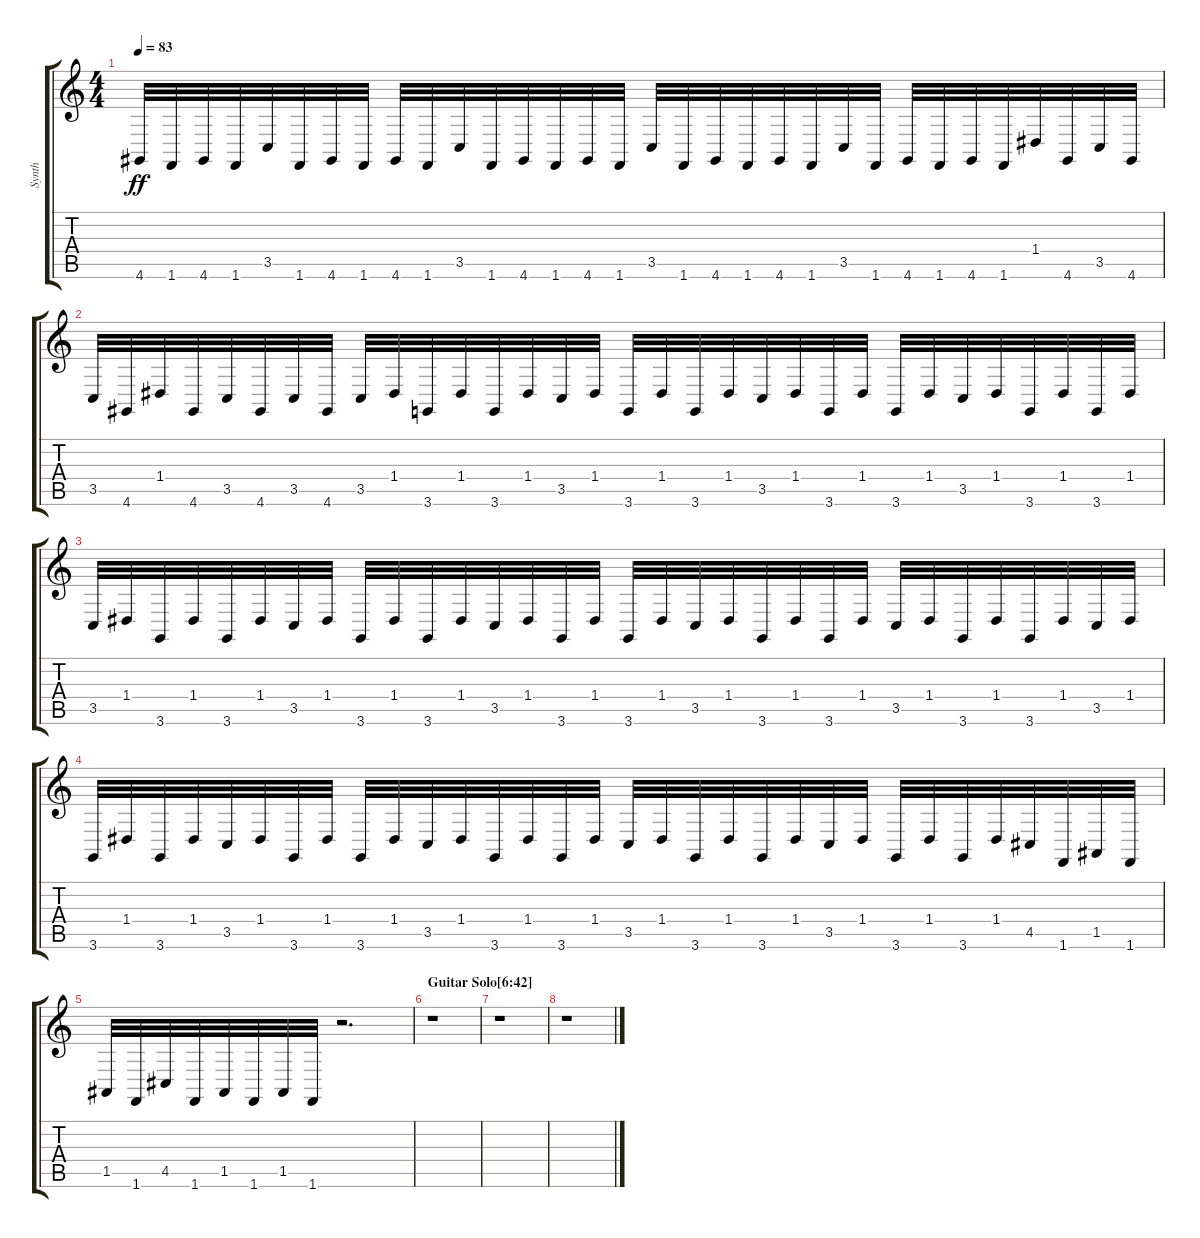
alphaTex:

\track ("Synth" "Synth") {instrument pad3polysynth}
\staff {score tabs}
\tuning (E4 B3 G3 D3 A2 E2) {hide}
\ts (4 4)
\tempo 83
\clef g2
\ks c
4.6.32{dy ff} 1.6.32 4.6.32 1.6.32 3.5.32 1.6.32 4.6.32 1.6.32 4.6.32 1.6.32 3.5.32 1.6.32 4.6.32 1.6.32 4.6.32 1.6.32 3.5.32 1.6.32 4.6.32 1.6.32 4.6.32 1.6.32 3.5.32 1.6.32 4.6.32 1.6.32 4.6.32 1.6.32 1.4.32 4.6.32 3.5.32 4.6.32 |
3.5.32 4.6.32 1.4.32 4.6.32 3.5.32 4.6.32 3.5.32 4.6.32 3.5.32 1.4.32 3.6.32 1.4.32 3.6.32 1.4.32 3.5.32 1.4.32 3.6.32 1.4.32 3.6.32 1.4.32 3.5.32 1.4.32 3.6.32 1.4.32 3.6.32 1.4.32 3.5.32 1.4.32 3.6.32 1.4.32 3.6.32 1.4.32 |
3.5.32 1.4.32 3.6.32 1.4.32 3.6.32 1.4.32 3.5.32 1.4.32 3.6.32 1.4.32 3.6.32 1.4.32 3.5.32 1.4.32 3.6.32 1.4.32 3.6.32 1.4.32 3.5.32 1.4.32 3.6.32 1.4.32 3.6.32 1.4.32 3.5.32 1.4.32 3.6.32 1.4.32 3.6.32 1.4.32 3.5.32 1.4.32 |
3.6.32 1.4.32 3.6.32 1.4.32 3.5.32 1.4.32 3.6.32 1.4.32 3.6.32 1.4.32 3.5.32 1.4.32 3.6.32 1.4.32 3.6.32 1.4.32 3.5.32 1.4.32 3.6.32 1.4.32 3.6.32 1.4.32 3.5.32 1.4.32 3.6.32 1.4.32 3.6.32 1.4.32 4.5.32 1.6.32 1.5.32 1.6.32 |
1.5.32 1.6.32 4.5.32 1.6.32 1.5.32 1.6.32 1.5.32 1.6.32 r.2{d} |
\section ("" "Guitar Solo[6:42]")
r.1 |
r.1 |
r.1
